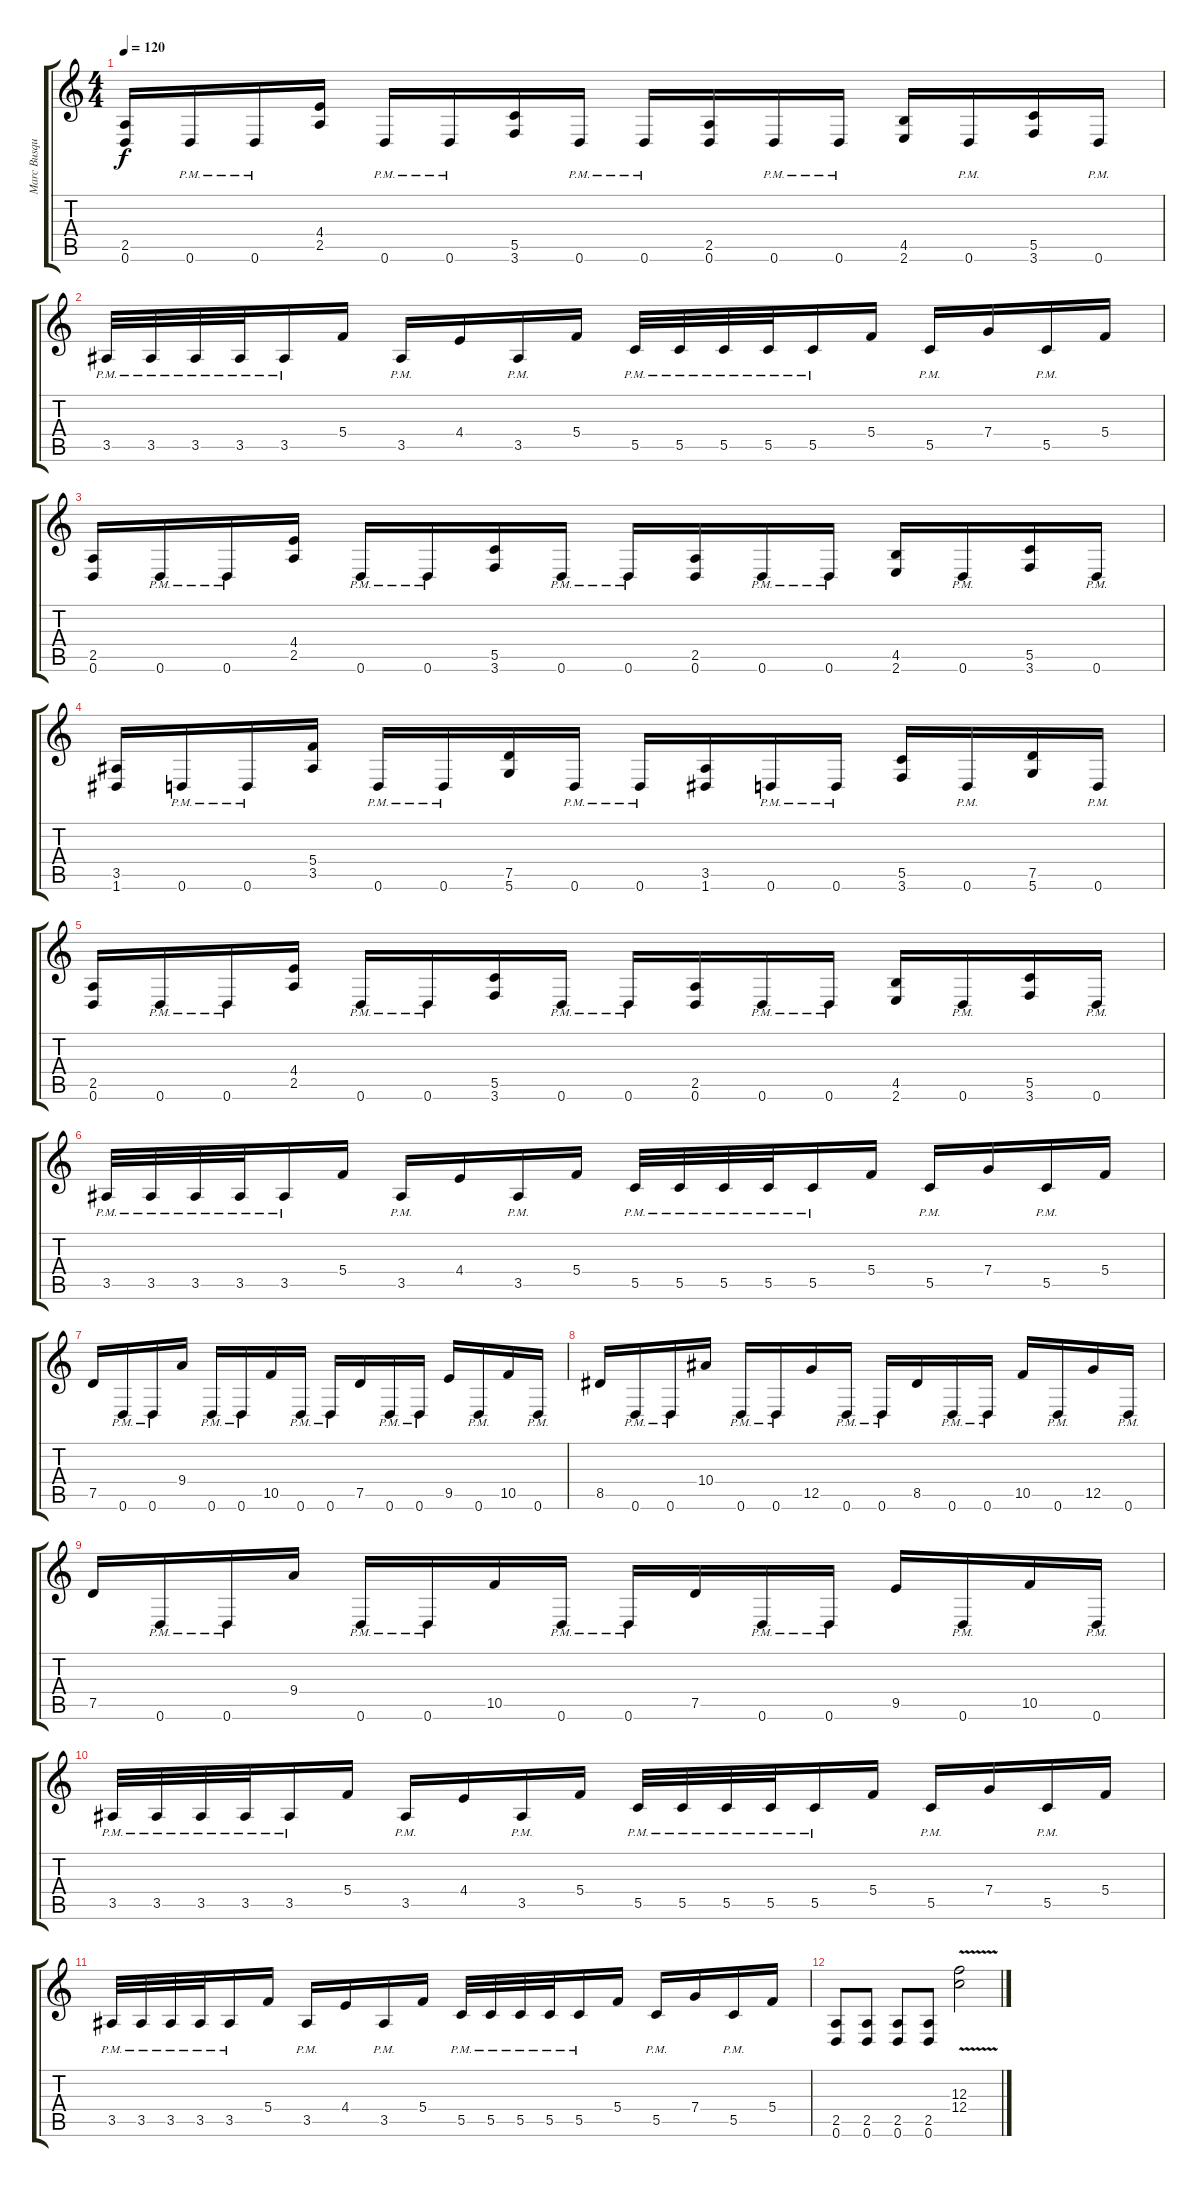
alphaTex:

\track ("Marc Busque" "Marc Busqu") {instrument distortionguitar}
\staff {score tabs}
\tuning (D4 A3 F3 C3 G2 D2) {hide}
\ts (4 4)
\tempo 120
\clef g2
\ks c
(2.5 0.6).16{dy f} 0.6{pm}.16 0.6{pm}.16 (4.4 2.5).16 0.6{pm}.16 0.6{pm}.16 (5.5 3.6).16 0.6{pm}.16 0.6{pm}.16 (2.5 0.6).16 0.6{pm}.16 0.6{pm}.16 (4.5 2.6).16 0.6{pm}.16 (5.5 3.6).16 0.6{pm}.16 |
3.5{pm}.32 3.5{pm}.32 3.5{pm}.32 3.5{pm}.32 3.5{pm}.16 5.4.16 3.5{pm}.16 4.4.16 3.5{pm}.16 5.4.16 5.5{pm}.32 5.5{pm}.32 5.5{pm}.32 5.5{pm}.32 5.5{pm}.16 5.4.16 5.5{pm}.16 7.4.16 5.5{pm}.16 5.4.16 |
(2.5 0.6).16 0.6{pm}.16 0.6{pm}.16 (4.4 2.5).16 0.6{pm}.16 0.6{pm}.16 (5.5 3.6).16 0.6{pm}.16 0.6{pm}.16 (2.5 0.6).16 0.6{pm}.16 0.6{pm}.16 (4.5 2.6).16 0.6{pm}.16 (5.5 3.6).16 0.6{pm}.16 |
(3.5 1.6).16 0.6{pm}.16 0.6{pm}.16 (5.4 3.5).16 0.6{pm}.16 0.6{pm}.16 (7.5 5.6).16 0.6{pm}.16 0.6{pm}.16 (3.5 1.6).16 0.6{pm}.16 0.6{pm}.16 (5.5 3.6).16 0.6{pm}.16 (7.5 5.6).16 0.6{pm}.16 |
(2.5 0.6).16 0.6{pm}.16 0.6{pm}.16 (4.4 2.5).16 0.6{pm}.16 0.6{pm}.16 (5.5 3.6).16 0.6{pm}.16 0.6{pm}.16 (2.5 0.6).16 0.6{pm}.16 0.6{pm}.16 (4.5 2.6).16 0.6{pm}.16 (5.5 3.6).16 0.6{pm}.16 |
3.5{pm}.32 3.5{pm}.32 3.5{pm}.32 3.5{pm}.32 3.5{pm}.16 5.4.16 3.5{pm}.16 4.4.16 3.5{pm}.16 5.4.16 5.5{pm}.32 5.5{pm}.32 5.5{pm}.32 5.5{pm}.32 5.5{pm}.16 5.4.16 5.5{pm}.16 7.4.16 5.5{pm}.16 5.4.16 |
7.5.16 0.6{pm}.16 0.6{pm}.16 9.4.16 0.6{pm}.16 0.6{pm}.16 10.5.16 0.6{pm}.16 0.6{pm}.16 7.5.16 0.6{pm}.16 0.6{pm}.16 9.5.16 0.6{pm}.16 10.5.16 0.6{pm}.16 |
8.5.16 0.6{pm}.16 0.6{pm}.16 10.4.16 0.6{pm}.16 0.6{pm}.16 12.5.16 0.6{pm}.16 0.6{pm}.16 8.5.16 0.6{pm}.16 0.6{pm}.16 10.5.16 0.6{pm}.16 12.5.16 0.6{pm}.16 |
7.5.16 0.6{pm}.16 0.6{pm}.16 9.4.16 0.6{pm}.16 0.6{pm}.16 10.5.16 0.6{pm}.16 0.6{pm}.16 7.5.16 0.6{pm}.16 0.6{pm}.16 9.5.16 0.6{pm}.16 10.5.16 0.6{pm}.16 |
3.5{pm}.32 3.5{pm}.32 3.5{pm}.32 3.5{pm}.32 3.5{pm}.16 5.4.16 3.5{pm}.16 4.4.16 3.5{pm}.16 5.4.16 5.5{pm}.32 5.5{pm}.32 5.5{pm}.32 5.5{pm}.32 5.5{pm}.16 5.4.16 5.5{pm}.16 7.4.16 5.5{pm}.16 5.4.16 |
3.5{pm}.32 3.5{pm}.32 3.5{pm}.32 3.5{pm}.32 3.5{pm}.16 5.4.16 3.5{pm}.16 4.4.16 3.5{pm}.16 5.4.16 5.5{pm}.32 5.5{pm}.32 5.5{pm}.32 5.5{pm}.32 5.5{pm}.16 5.4.16 5.5{pm}.16 7.4.16 5.5{pm}.16 5.4.16 |
(2.5 0.6).8 (2.5 0.6).8 (2.5 0.6).8 (2.5 0.6).8 (12.3{v} 12.4{v}).2
